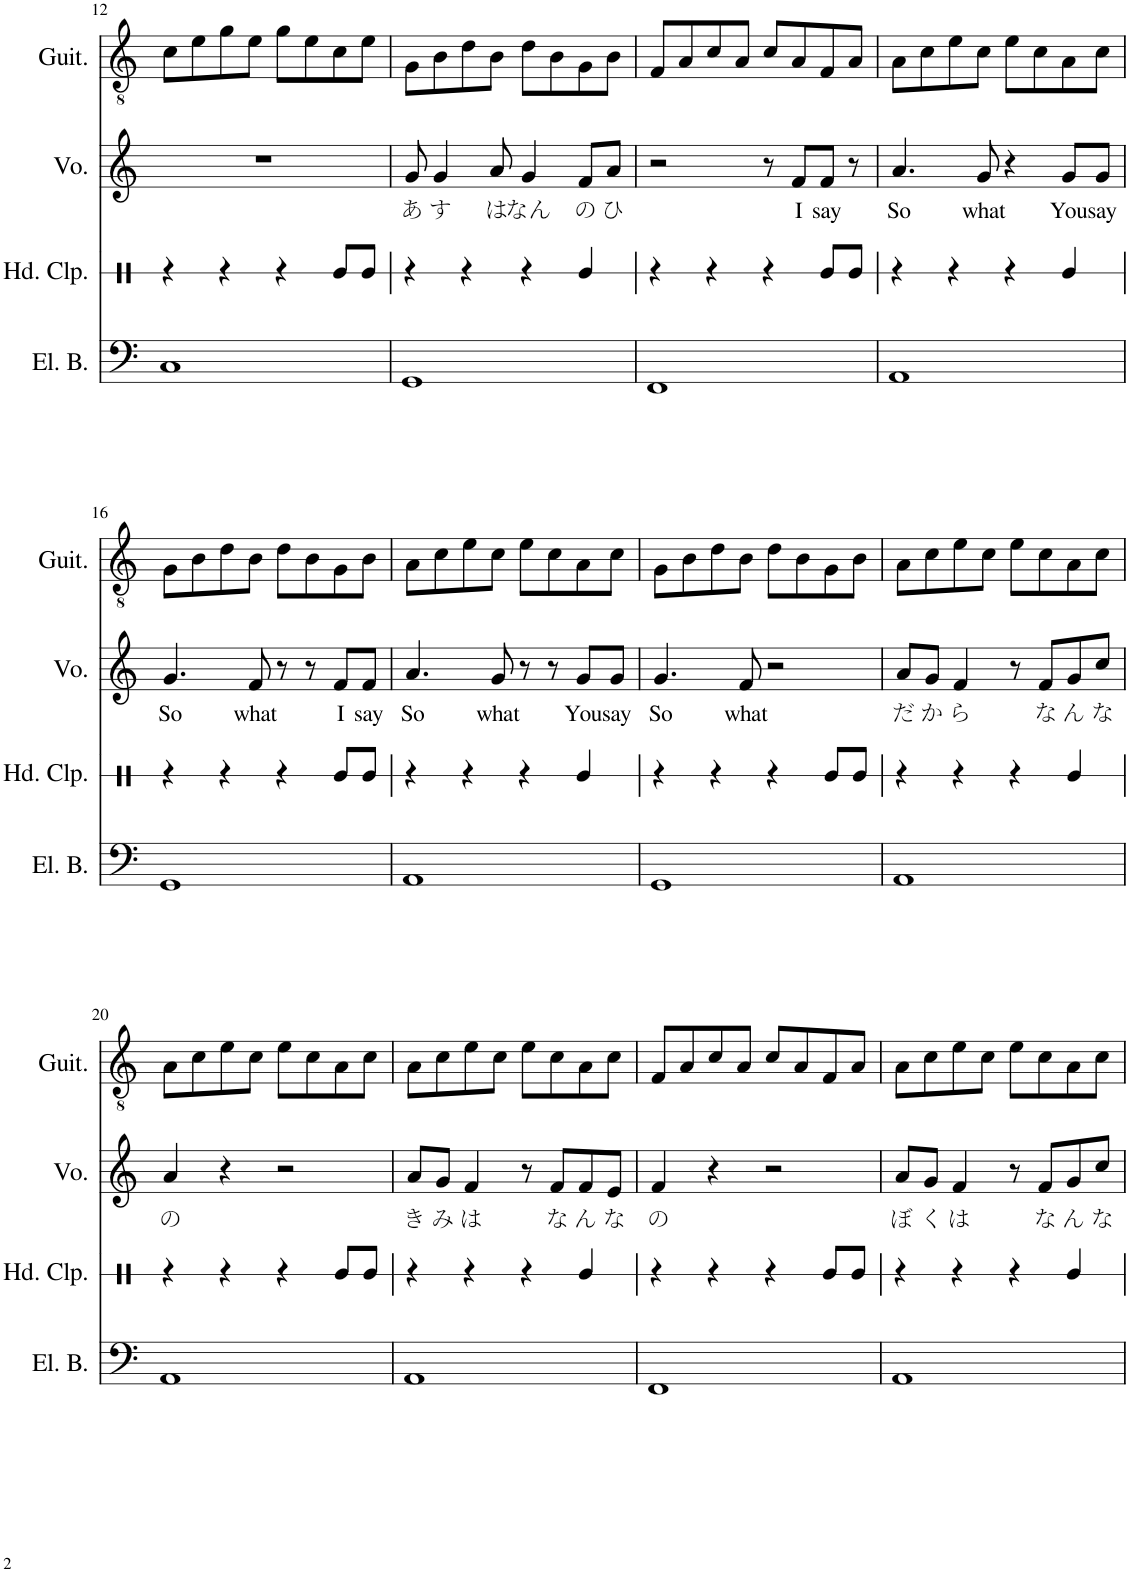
**kern	**kern	**kern	**text	**kern
*part4	*part3	*part2	*part2	*part1
*staff4	*staff3	*staff2	*staff2	*staff1
*I"エレキベース	*I"ハンドクラップ	*I"ボーカル	*	*I"アコースティックギター
!!LO:PB:g=z
*clefF4	*clefX	*clefG2	*	*clefGv2
*Trd7c12	*	*	*	*
*k[]	*k[]	*k[]	*	*k[]
*M4/4	*M4/4	*M4/4	*	*M4/4
*met(c)	*met(c)	*met(c)	*	*met(c)
=12	=12	=12	=12	=12
1C	4r	1r	.	8c\L
.	.	.	.	8e\
.	4r	.	.	8g\
.	.	.	.	8e\J
.	4r	.	.	8g\L
.	.	.	.	8e\
.	8Re/L	.	.	8c\
.	8Re/J	.	.	8e\J
=13	=13	=13	=13	=13
!	!	!	!LO:LY:b	!
1GG	4r	8g/	あ	8G\L
!	!	!	!LO:LY:b	!
.	.	4g/	す	8B\
.	4r	.	.	8d\
!	!	!	!LO:LY:b	!
.	.	8a/	は	8B\J
!	!	!	!LO:LY:b	!
.	4r	4g/	なん	8d\L
.	.	.	.	8B\
!	!	!	!LO:LY:b	!
.	4Re/	8f/L	の	8G\
!	!	!	!LO:LY:b	!
.	.	8a/J	ひ	8B\J
=14	=14	=14	=14	=14
1FF	4r	2r	.	8F/L
.	.	.	.	8A/
.	4r	.	.	8c/
.	.	.	.	8A/J
.	4r	8r	.	8c/L
!	!	!	!LO:LY:b	!
.	.	8f/L	I	8A/
!	!	!	!LO:LY:b	!
.	8Re/L	8f/J	say	8F/
.	8Re/J	8r	.	8A/J
=15	=15	=15	=15	=15
!	!	!	!LO:LY:b	!
1AA	4r	4.a/	So	8A\L
.	.	.	.	8c\
.	4r	.	.	8e\
!	!	!	!LO:LY:b	!
.	.	8g/	what	8c\J
.	4r	4r	.	8e\L
.	.	.	.	8c\
!	!	!	!LO:LY:b	!
.	4Re/	8g/L	You	8A\
!	!	!	!LO:LY:b	!
.	.	8g/J	say	8c\J
!!LO:LB:g=z
=16	=16	=16	=16	=16
!	!	!	!LO:LY:b	!
1GG	4r	4.g/	So	8G\L
.	.	.	.	8B\
.	4r	.	.	8d\
!	!	!	!LO:LY:b	!
.	.	8f/	what	8B\J
.	4r	8r	.	8d\L
.	.	8r	.	8B\
!	!	!	!LO:LY:b	!
.	8Re/L	8f/L	I	8G\
!	!	!	!LO:LY:b	!
.	8Re/J	8f/J	say	8B\J
=17	=17	=17	=17	=17
!	!	!	!LO:LY:b	!
1AA	4r	4.a/	So	8A\L
.	.	.	.	8c\
.	4r	.	.	8e\
!	!	!	!LO:LY:b	!
.	.	8g/	what	8c\J
.	4r	8r	.	8e\L
.	.	8r	.	8c\
!	!	!	!LO:LY:b	!
.	4Re/	8g/L	You	8A\
!	!	!	!LO:LY:b	!
.	.	8g/J	say	8c\J
=18	=18	=18	=18	=18
!	!	!	!LO:LY:b	!
1GG	4r	4.g/	So	8G\L
.	.	.	.	8B\
.	4r	.	.	8d\
!	!	!	!LO:LY:b	!
.	.	8f/	what	8B\J
.	4r	2r	.	8d\L
.	.	.	.	8B\
.	8Re/L	.	.	8G\
.	8Re/J	.	.	8B\J
=19	=19	=19	=19	=19
!	!	!	!LO:LY:b	!
1AA	4r	8a/L	だ	8A\L
!	!	!	!LO:LY:b	!
.	.	8g/J	か	8c\
!	!	!	!LO:LY:b	!
.	4r	4f/	ら	8e\
.	.	.	.	8c\J
.	4r	8r	.	8e\L
!	!	!	!LO:LY:b	!
.	.	8f/L	な	8c\
!	!	!	!LO:LY:b	!
.	4Re/	8g/	ん	8A\
!	!	!	!LO:LY:b	!
.	.	8cc/J	な	8c\J
!!LO:LB:g=z
=20	=20	=20	=20	=20
!	!	!	!LO:LY:b	!
1AA	4r	4a/	の	8A\L
.	.	.	.	8c\
.	4r	4r	.	8e\
.	.	.	.	8c\J
.	4r	2r	.	8e\L
.	.	.	.	8c\
.	8Re/L	.	.	8A\
.	8Re/J	.	.	8c\J
=21	=21	=21	=21	=21
!	!	!	!LO:LY:b	!
1AA	4r	8a/L	き	8A\L
!	!	!	!LO:LY:b	!
.	.	8g/J	み	8c\
!	!	!	!LO:LY:b	!
.	4r	4f/	は	8e\
.	.	.	.	8c\J
.	4r	8r	.	8e\L
!	!	!	!LO:LY:b	!
.	.	8f/L	な	8c\
!	!	!	!LO:LY:b	!
.	4Re/	8f/	ん	8A\
!	!	!	!LO:LY:b	!
.	.	8e/J	な	8c\J
=22	=22	=22	=22	=22
!	!	!	!LO:LY:b	!
1FF	4r	4f/	の	8F/L
.	.	.	.	8A/
.	4r	4r	.	8c/
.	.	.	.	8A/J
.	4r	2r	.	8c/L
.	.	.	.	8A/
.	8Re/L	.	.	8F/
.	8Re/J	.	.	8A/J
=23	=23	=23	=23	=23
!	!	!	!LO:LY:b	!
1AA	4r	8a/L	ぼ	8A\L
!	!	!	!LO:LY:b	!
.	.	8g/J	く	8c\
!	!	!	!LO:LY:b	!
.	4r	4f/	は	8e\
.	.	.	.	8c\J
.	4r	8r	.	8e\L
!	!	!	!LO:LY:b	!
.	.	8f/L	な	8c\
!	!	!	!LO:LY:b	!
.	4Re/	8g/	ん	8A\
!	!	!	!LO:LY:b	!
.	.	8cc/J	な	8c\J
=	=	=	=	=
*-	*-	*-	*-	*-
